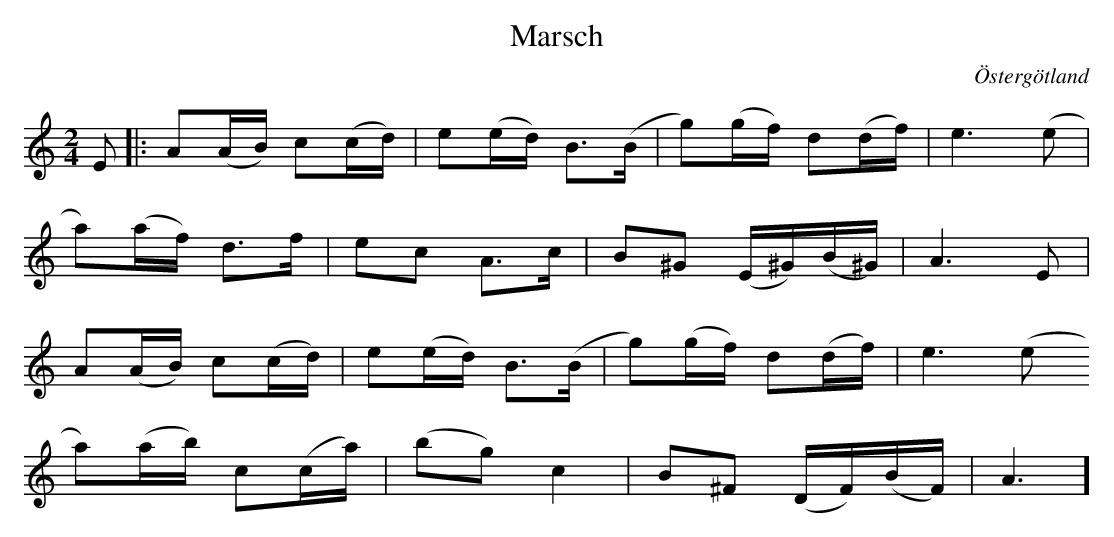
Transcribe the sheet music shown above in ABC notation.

X:1
T:Marsch
O:Östergötland
M: 2/4
L: 1/16
K: Am
E2 |: A2(AB) c2(cd) | e2(ed) B3(B | g2)(gf) d2(df) | e6 (e2 |
a2)(af) d3f | e2c2 A3c | B2^G2 (E^G)(B^G)| A6 E2 |
A2(AB) c2(cd) | e2(ed) B3(B | g2)(gf) d2(df) | e6 (e2
a2)(ab) c2(ca) | (b2g2) c4 | B2^F2 (DF)(BF)| A6]
